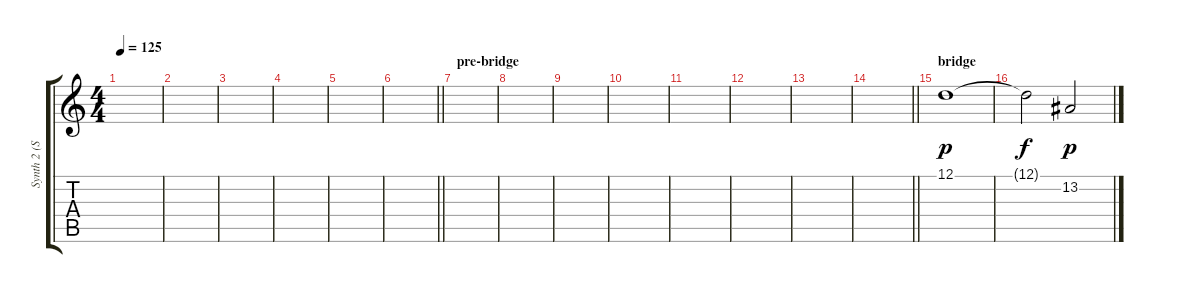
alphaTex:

\track ("Synth 2 (Semple)" "Synth 2 (S") {instrument whistle}
\staff {score tabs}
\tuning (D4 A3 F3 C3 G2 C2) {hide}
\ts (4 4)
\tempo 125
\clef g2
\ks c
|
|
|
|
|
\barLineRight lightlight
|
\section ("" "pre-bridge")
|
|
|
|
|
|
|
\barLineRight lightlight
|
\section ("" "bridge")
12.1.1{dy p instrument musicbox} |
12.1{t}.2{dy f} 13.2.2{dy p}
